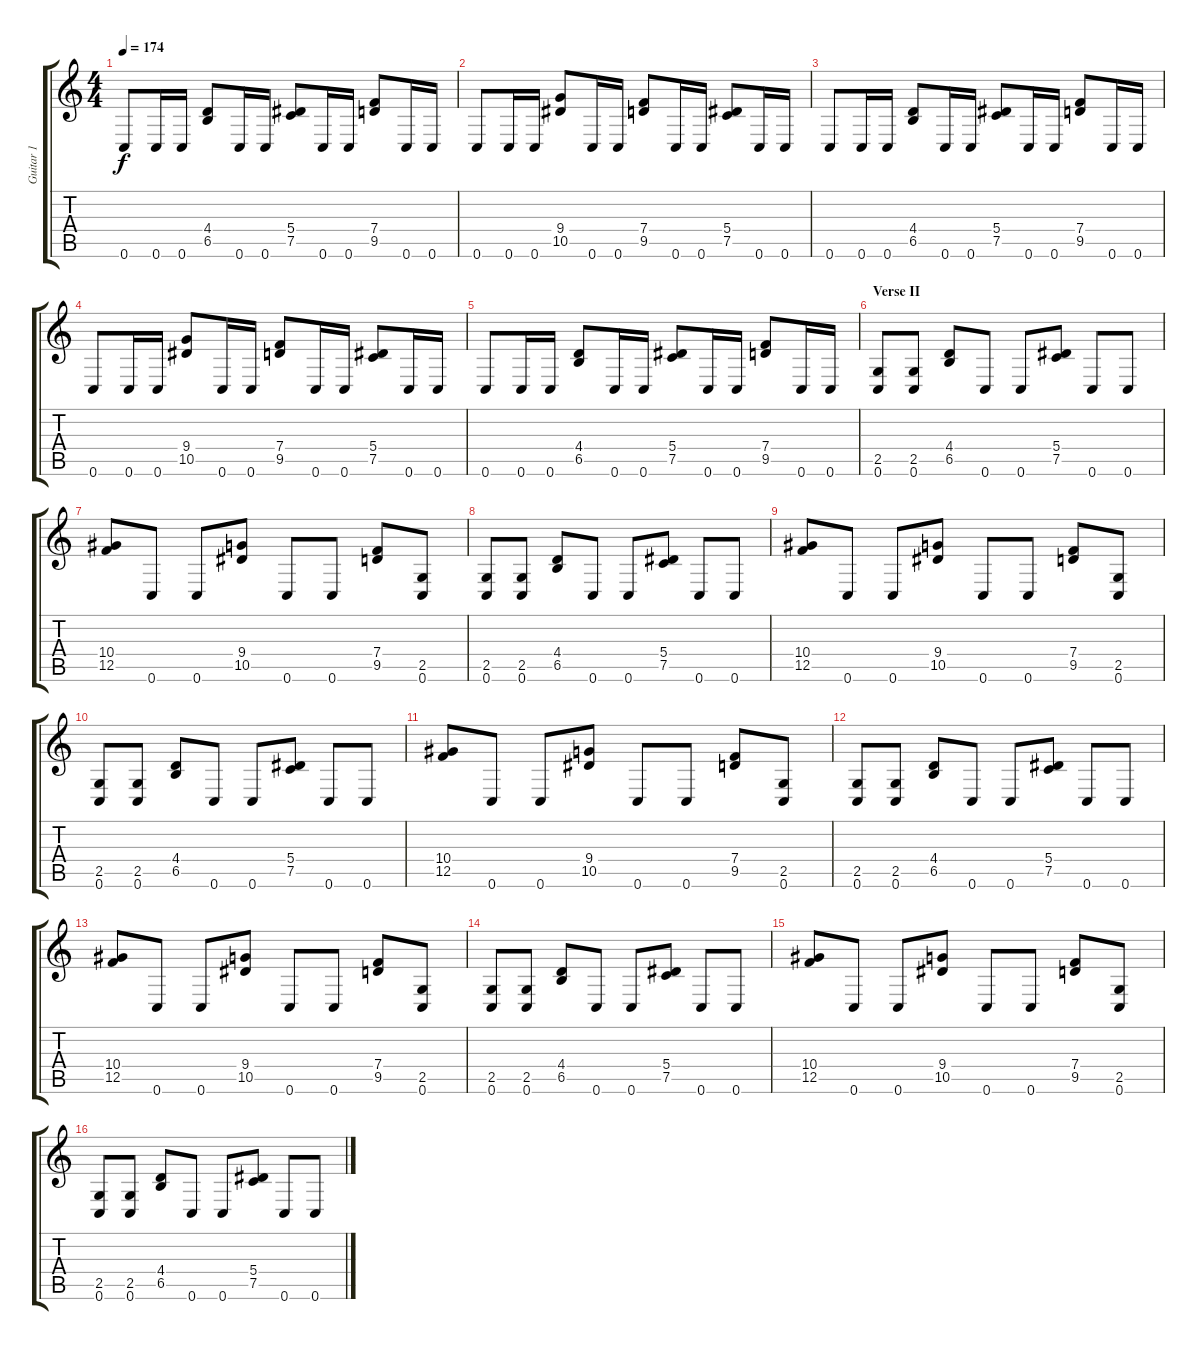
\track ("Guitar 1" "Guitar 1") {instrument distortionguitar}
\staff {score tabs}
\tuning (C4 G3 Eb3 Bb2 F2 C2) {hide}
\ts (4 4)
\tempo 174
\clef g2
\ks c
0.6.8{dy f} 0.6.16 0.6.16 (4.4 6.5).8 0.6.16 0.6.16 (5.4 7.5).8 0.6.16 0.6.16 (7.4 9.5).8 0.6.16 0.6.16 |
0.6.8 0.6.16 0.6.16 (9.4 10.5).8 0.6.16 0.6.16 (7.4 9.5).8 0.6.16 0.6.16 (5.4 7.5).8 0.6.16 0.6.16 |
0.6.8 0.6.16 0.6.16 (4.4 6.5).8 0.6.16 0.6.16 (5.4 7.5).8 0.6.16 0.6.16 (7.4 9.5).8 0.6.16 0.6.16 |
0.6.8 0.6.16 0.6.16 (9.4 10.5).8 0.6.16 0.6.16 (7.4 9.5).8 0.6.16 0.6.16 (5.4 7.5).8 0.6.16 0.6.16 |
0.6.8 0.6.16 0.6.16 (4.4 6.5).8 0.6.16 0.6.16 (5.4 7.5).8 0.6.16 0.6.16 (7.4 9.5).8 0.6.16 0.6.16 |
\section ("" "Verse II")
(2.5 0.6).8 (2.5 0.6).8 (4.4 6.5).8 0.6.8 0.6.8 (5.4 7.5).8 0.6.8 0.6.8 |
(10.4 12.5).8 0.6.8 0.6.8 (9.4 10.5).8 0.6.8 0.6.8 (7.4 9.5).8 (2.5 0.6).8 |
(2.5 0.6).8 (2.5 0.6).8 (4.4 6.5).8 0.6.8 0.6.8 (5.4 7.5).8 0.6.8 0.6.8 |
(10.4 12.5).8 0.6.8 0.6.8 (9.4 10.5).8 0.6.8 0.6.8 (7.4 9.5).8 (2.5 0.6).8 |
(2.5 0.6).8 (2.5 0.6).8 (4.4 6.5).8 0.6.8 0.6.8 (5.4 7.5).8 0.6.8 0.6.8 |
(10.4 12.5).8 0.6.8 0.6.8 (9.4 10.5).8 0.6.8 0.6.8 (7.4 9.5).8 (2.5 0.6).8 |
(2.5 0.6).8 (2.5 0.6).8 (4.4 6.5).8 0.6.8 0.6.8 (5.4 7.5).8 0.6.8 0.6.8 |
(10.4 12.5).8 0.6.8 0.6.8 (9.4 10.5).8 0.6.8 0.6.8 (7.4 9.5).8 (2.5 0.6).8 |
(2.5 0.6).8 (2.5 0.6).8 (4.4 6.5).8 0.6.8 0.6.8 (5.4 7.5).8 0.6.8 0.6.8 |
(10.4 12.5).8 0.6.8 0.6.8 (9.4 10.5).8 0.6.8 0.6.8 (7.4 9.5).8 (2.5 0.6).8 |
(2.5 0.6).8 (2.5 0.6).8 (4.4 6.5).8 0.6.8 0.6.8 (5.4 7.5).8 0.6.8 0.6.8
